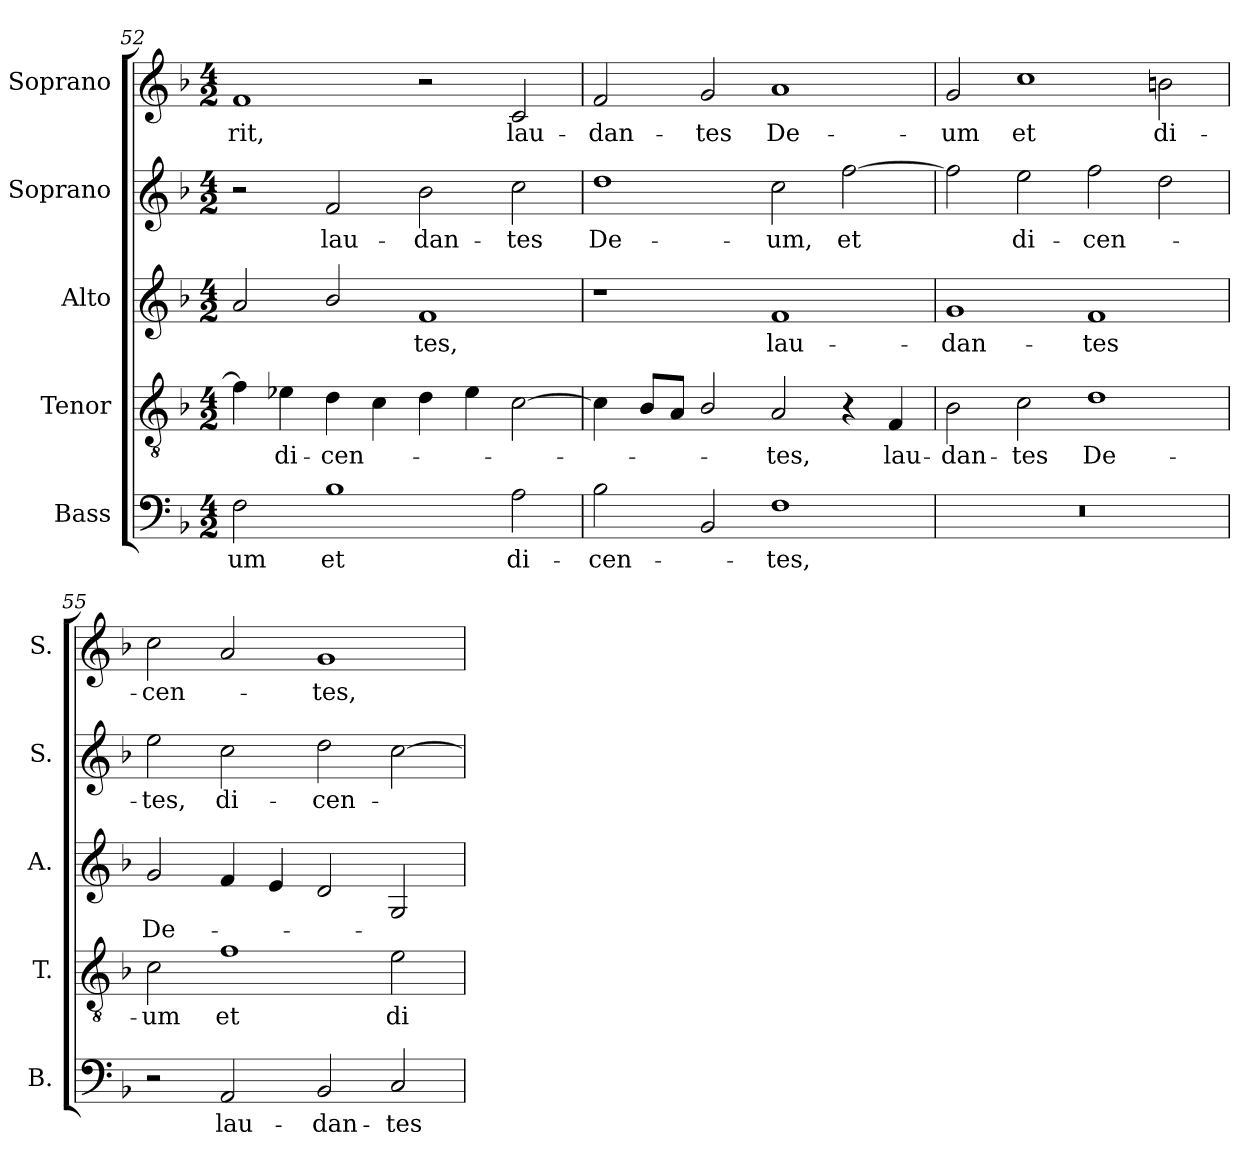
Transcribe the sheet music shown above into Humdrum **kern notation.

**kern	**text	**kern	**text	**kern	**text	**kern	**text	**kern	**text
*part5	*part5	*part4	*part4	*part3	*part3	*part2	*part2	*part1	*part1
*staff5	*staff5	*staff4	*staff4	*staff3	*staff3	*staff2	*staff2	*staff1	*staff1
*I"Bass	*	*I"Tenor	*	*I"Alto	*	*I"Soprano	*	*I"Soprano	*
*I'B.	*	*I'T.	*	*I'A.	*	*I'S.	*	*I'S.	*
*clefF4	*	*clefGv2	*	*clefG2	*	*clefG2	*	*clefG2	*
*	*	*ITrd7c12	*	*	*	*	*	*	*
*k[b-]	*	*k[b-]	*	*k[b-]	*	*k[b-]	*	*k[b-]	*
*F:	*	*F:	*	*F:	*	*F:	*	*F:	*
*M4/2	*	*M4/2	*	*M4/2	*	*M4/2	*	*M4/2	*
=52	=52	=52	=52	=52	=52	=52	=52	=52	=52
!	!LO:LY:b:color=#000000	!	!	!	!	!	!	!	!
!	!	!	!	!	!	!	!	!	!LO:LY:b:color=#000000
2Fi\	-um	4Fi\]	.	2ai/	.	2r	.	1fi	-rit,
!	!	!	!LO:LY:b:color=#000000	!	!	!	!	!	!
.	.	4E-Xi\	di-	.	.	.	.	.	.
!	!LO:LY:b:color=#000000	!	!	!	!	!	!	!	!
!	!	!	!LO:LY:b:color=#000000	!	!	!	!	!	!
!	!	!	!	!	!	!	!LO:LY:b:color=#000000	!	!
1B-i	et	4Di\	-cen-	2b-i/	.	2fi/	lau-	.	.
.	.	4Ci\	.	.	.	.	.	.	.
!	!	!	!	!	!LO:LY:b:color=#000000	!	!	!	!
!	!	!	!	!	!	!	!LO:LY:b:color=#000000	!	!
.	.	4Di\	.	1fi	-tes,	2b-i\	-dan-	2r	.
.	.	4E-i\	.	.	.	.	.	.	.
!	!LO:LY:b:color=#000000	!	!	!	!	!	!	!	!
!	!	!	!	!	!	!	!LO:LY:b:color=#000000	!	!
!	!	!	!	!	!	!	!	!	!LO:LY:b:color=#000000
2Ai\	di-	[2Ci\	.	.	.	2cci\	-tes	2ci/	lau-
=53	=53	=53	=53	=53	=53	=53	=53	=53	=53
!	!LO:LY:b:color=#000000	!	!	!	!	!	!	!	!
!	!	!	!	!	!	!	!LO:LY:b:color=#000000	!	!
!	!	!	!	!	!	!	!	!	!LO:LY:b:color=#000000
2B-i\	-cen-	4Ci\]	.	1r	.	1ddi	De-	2fi/	-dan-
.	.	8BB-i/L	.	.	.	.	.	.	.
.	.	8AAi/J	.	.	.	.	.	.	.
!	!	!	!	!	!	!	!	!	!LO:LY:b:color=#000000
2BB-i/	.	2BB-i/	.	.	.	.	.	2gi/	-tes
!	!LO:LY:b:color=#000000	!	!	!	!	!	!	!	!
!	!	!	!LO:LY:b:color=#000000	!	!	!	!	!	!
!	!	!	!	!	!LO:LY:b:color=#000000	!	!	!	!
!	!	!	!	!	!	!	!LO:LY:b:color=#000000	!	!
!	!	!	!	!	!	!	!	!	!LO:LY:b:color=#000000
1Fi	-tes,	2AAi/	-tes,	1fi	lau-	2cci\	-um,	1ai	De-
!	!	!	!	!	!	!	!LO:LY:b:color=#000000	!	!
.	.	4r	.	.	.	[2ffi\	et	.	.
!	!	!	!LO:LY:b:color=#000000	!	!	!	!	!	!
.	.	4FFi/	lau-	.	.	.	.	.	.
=54	=54	=54	=54	=54	=54	=54	=54	=54	=54
!LO:N:vis=1	!	!	!	!	!	!	!	!	!
!	!	!	!LO:LY:b:color=#000000	!	!	!	!	!	!
!	!	!	!	!	!LO:LY:b:color=#000000	!	!	!	!
!	!	!	!	!	!	!	!	!	!LO:LY:b:color=#000000
0r	.	2BB-i\	-dan-	1gi	-dan-	2ffi\]	.	2gi/	-um
!	!	!	!LO:LY:b:color=#000000	!	!	!	!	!	!
!	!	!	!	!	!	!	!LO:LY:b:color=#000000	!	!
!	!	!	!	!	!	!	!	!	!LO:LY:b:color=#000000
.	.	2Ci\	-tes	.	.	2eei\	di-	1cci	et
!	!	!	!LO:LY:b:color=#000000	!	!	!	!	!	!
!	!	!	!	!	!LO:LY:b:color=#000000	!	!	!	!
!	!	!	!	!	!	!	!LO:LY:b:color=#000000	!	!
.	.	1Di	De-	1fi	-tes	2ffi\	-cen-	.	.
!	!	!	!	!	!	!	!	!	!LO:LY:b:color=#000000
.	.	.	.	.	.	2ddi\	.	2bni\	di-
=55	=55	=55	=55	=55	=55	=55	=55	=55	=55
!	!	!	!LO:LY:b:color=#000000	!	!	!	!	!	!
!	!	!	!	!	!LO:LY:b:color=#000000	!	!	!	!
!	!	!	!	!	!	!	!LO:LY:b:color=#000000	!	!
!	!	!	!	!	!	!	!	!	!LO:LY:b:color=#000000
2r	.	2Ci\	-um	2gi/	De-	2eei\	-tes,	2cci\	-cen-
!	!LO:LY:b:color=#000000	!	!	!	!	!	!	!	!
!	!	!	!LO:LY:b:color=#000000	!	!	!	!	!	!
!	!	!	!	!	!	!	!LO:LY:b:color=#000000	!	!
2AAi/	lau-	1Fi	et	4fi/	.	2cci\	di-	2ai/	.
.	.	.	.	4ei/	.	.	.	.	.
!	!LO:LY:b:color=#000000	!	!	!	!	!	!	!	!
!	!	!	!	!	!	!	!LO:LY:b:color=#000000	!	!
!	!	!	!	!	!	!	!	!	!LO:LY:b:color=#000000
2BB-i/	-dan-	.	.	2di/	.	2ddi\	-cen-	1gi	-tes,
!	!LO:LY:b:color=#000000	!	!	!	!	!	!	!	!
!	!	!	!LO:LY:b:color=#000000	!	!	!	!	!	!
2Ci/	-tes	2Ei\	di-	2Gi/	.	[2cci\	.	.	.
=	=	=	=	=	=	=	=	=	=
*-	*-	*-	*-	*-	*-	*-	*-	*-	*-
